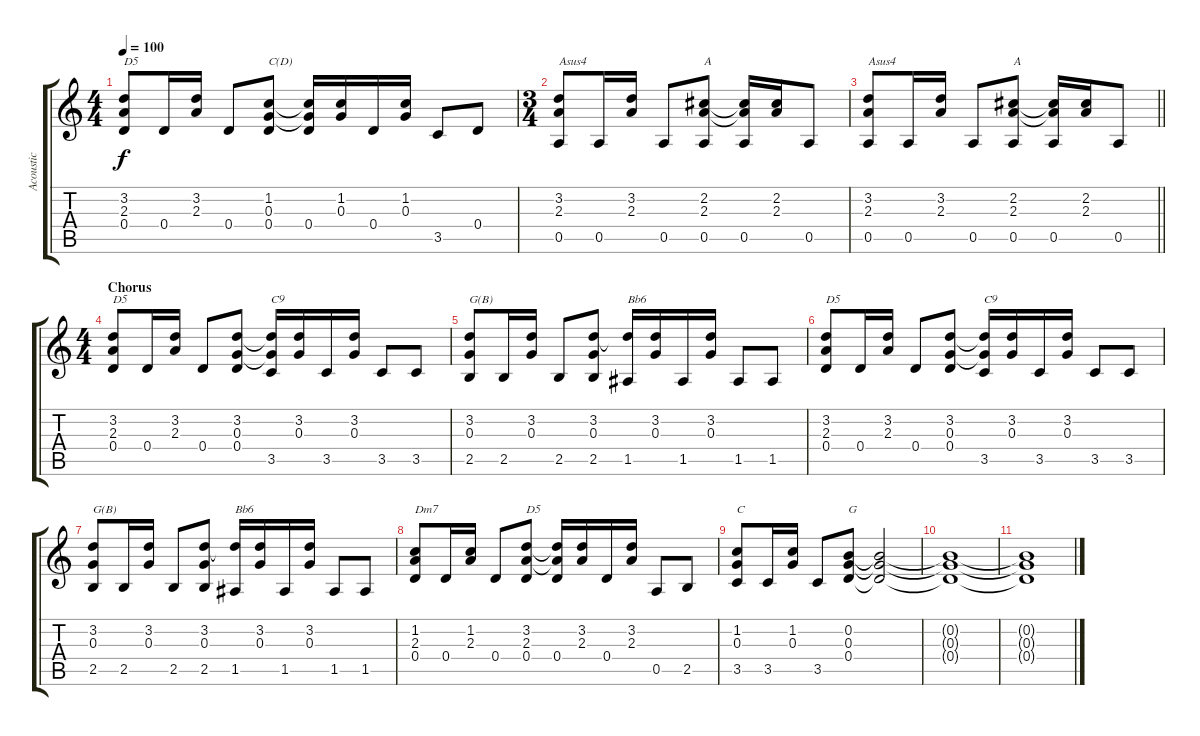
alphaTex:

\track ("Acoustic" "Acoustic") {instrument acousticguitarsteel}
\staff {score tabs}
\tuning (E4 B3 G3 D3 A2 E2) {hide}
\ts (4 4)
\tempo 100
\clef g2
\ks c
(3.2 2.3 0.4).8{txt "D5" dy f} 0.4.16 (3.2 2.3).16 0.4.8 (1.2 0.3 0.4).8{txt "C(D)"} (1.2{t} 0.3{t} 0.4).16 (1.2 0.3).16 0.4.16 (1.2 0.3).16 3.5.8 0.4.8 |
\ts (3 4)
(3.2 2.3 0.5).8{txt "Asus4"} 0.5.16 (3.2 2.3).16 0.5.8 (2.2 2.3 0.5).8{txt "A"} (2.2{t} 2.3{t} 0.5).16 (2.2 2.3).16 0.5.8 |
\barLineRight lightlight
(3.2 2.3 0.5).8{txt "Asus4"} 0.5.16 (3.2 2.3).16 0.5.8 (2.2 2.3 0.5).8{txt "A"} (2.2{t} 2.3{t} 0.5).16 (2.2 2.3).16 0.5.8 |
\ts (4 4)
\section ("" "Chorus")
(3.2 2.3 0.4).8{txt "D5"} 0.4.16 (3.2 2.3).16 0.4.8 (3.2 0.3 0.4).8 (3.2{t} 0.3{t} 3.5).16{txt "C9"} (3.2 0.3).16 3.5.16 (3.2 0.3).16 3.5.8 3.5.8 |
(3.2 0.3 2.5).8{txt "G(B)"} 2.5.16 (3.2 0.3).16 2.5.8 (3.2 0.3 2.5).8 (3.2{t} 1.5).16{txt "Bb6"} (3.2 0.3).16 1.5.16 (3.2 0.3).16 1.5.8 1.5.8 |
(3.2 2.3 0.4).8{txt "D5"} 0.4.16 (3.2 2.3).16 0.4.8 (3.2 0.3 0.4).8 (3.2{t} 0.3{t} 3.5).16{txt "C9"} (3.2 0.3).16 3.5.16 (3.2 0.3).16 3.5.8 3.5.8 |
(3.2 0.3 2.5).8{txt "G(B)"} 2.5.16 (3.2 0.3).16 2.5.8 (3.2 0.3 2.5).8 (3.2{t} 1.5).16{txt "Bb6"} (3.2 0.3).16 1.5.16 (3.2 0.3).16 1.5.8 1.5.8 |
(1.2 2.3 0.4).8{txt "Dm7"} 0.4.16 (1.2 2.3).16 0.4.8 (3.2 2.3 0.4).8{txt "D5"} (3.2{t} 2.3{t} 0.4).16 (3.2 2.3).16 0.4.16 (3.2 2.3).16 0.5.8 2.5.8 |
(1.2 0.3 3.5).8{txt "C"} 3.5.16 (1.2 0.3).16 3.5.8 (0.2 0.3 0.4).8{txt "G"} (0.2{t} 0.3{t} 0.4{t}).2 |
(0.2{t} 0.3{t} 0.4{t}).1 |
(0.2{t} 0.3{t} 0.4{t}).1
